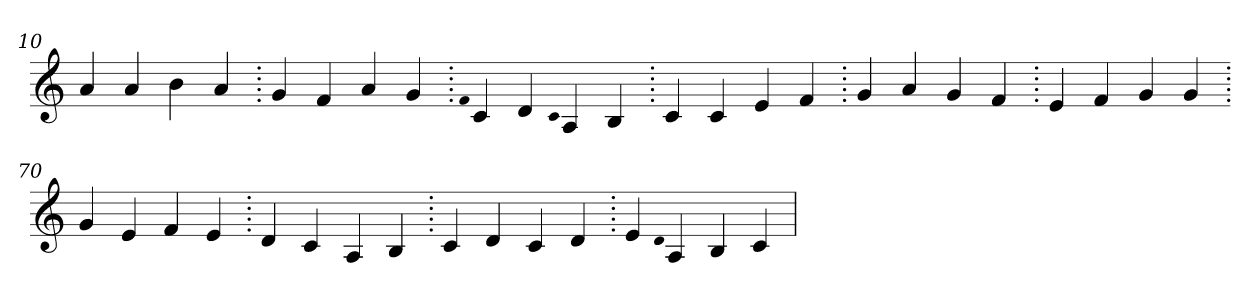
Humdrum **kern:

**kern
*part1
*staff1
*clefG2
=10.
4a
4a
4b
4a
=20.
4g
4f
4a
4g
=30.
qqf
4c
4d
qqc
4A
4B
=40.
4c
4c
4e
4f
=50.
4g
4a
4g
4f
=60.
4e
4f
4g
4g
=70.
4g
4e
4f
4e
=80.
4d
4c
4A
4B
=90.
4c
4d
4c
4d
=100.
4e
qqd
4A
4B
4c
=
*-
